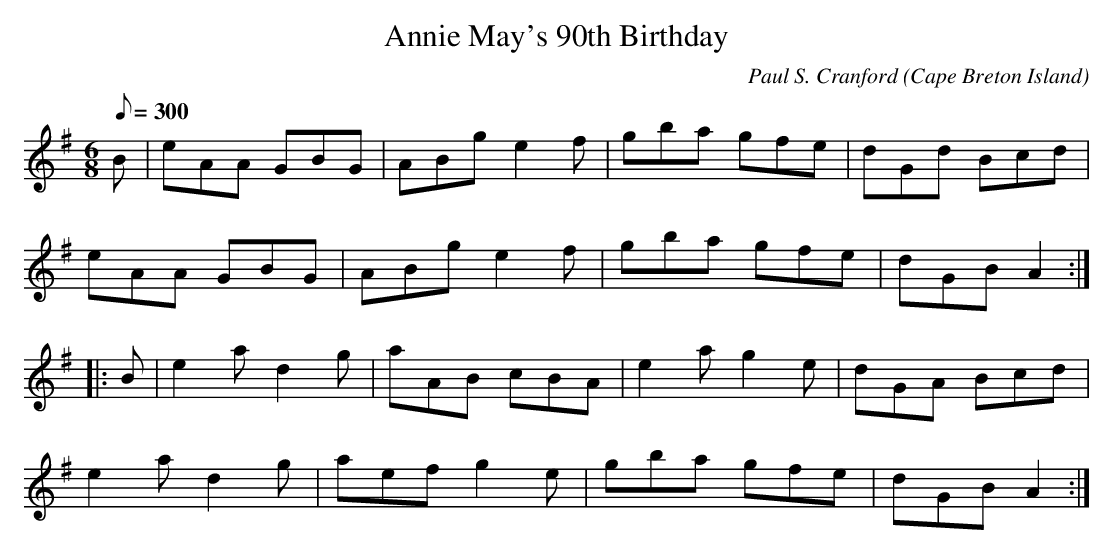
X:1
T:Annie May's 90th Birthday
C:Paul S. Cranford
O:Cape Breton Island
L:1/8
Q:300
M:6/8
K:Ador
B|eAA GBG|ABg e2 f|gba gfe|dGd Bcd|
eAA GBG|ABg e2 f|gba gfe|dGB A2:|
|:B|e2 a d2 g|aAB cBA|e2 a g2 e|dGA Bcd|
e2 a d2 g|aef g2 e|gba gfe|dGB A2:|
